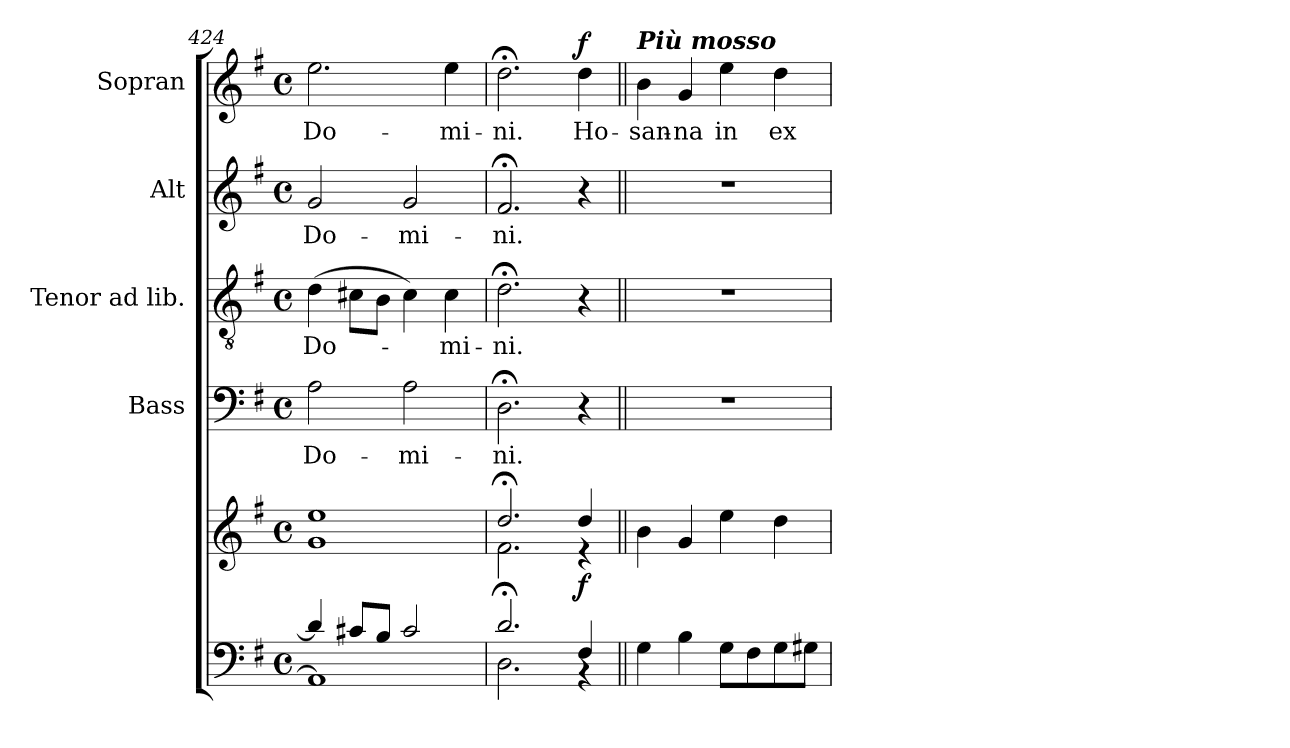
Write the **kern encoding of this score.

**kern	**kern	**dynam	**kern	**text	**kern	**text	**kern	**text	**kern	**text	**dynam
*part5	*part5	*part5	*part4	*part4	*part3	*part3	*part2	*part2	*part1	*part1	*part1
*staff6	*staff5	*staff5/6	*staff4	*staff4	*staff3	*staff3	*staff2	*staff2	*staff1	*staff1	*staff1
*	*	*	*I"Bass	*	*I"Tenor ad lib.	*	*I"Alt	*	*I"Sopran	*	*
*	*	*	*I'B.	*	*I'T.	*	*I'A.	*	*I'S.	*	*
!!LO:LB:g=z
*clefF4	*clefG2	*	*clefF4	*	*clefGv2	*	*clefG2	*	*clefG2	*	*
*k[f#]	*k[f#]	*	*k[f#]	*	*k[f#]	*	*k[f#]	*	*k[f#]	*	*
*G:	*G:	*	*G:	*	*G:	*	*G:	*	*G:	*	*
*M4/4	*M4/4	*	*M4/4	*	*M4/4	*	*M4/4	*	*M4/4	*	*
*met(c)	*met(c)	*	*met(c)	*	*met(c)	*	*met(c)	*	*met(c)	*	*
=424	=424	=424	=424	=424	=424	=424	=424	=424	=424	=424	=424
*^	*^	*	*	*	*	*	*	*	*	*	*
!	!	!	!	!	!	!LO:LY:b	!	!LO:LY:b	!	!LO:LY:b	!	!LO:LY:b	!
4d/]	1AA]	1ee	1g	.	2A\	Do-	(>4d\	Do-	2g/	Do-	2.ee\	Do-	.
8c#X/L	.	.	.	.	.	.	8c#X\L	.	.	.	.	.	.
8B/J	.	.	.	.	.	.	8B\J	.	.	.	.	.	.
!	!	!	!	!	!	!LO:LY:b	!	!	!	!LO:LY:b	!	!	!
2c#/	.	.	.	.	2A\	-mi-	4c#\)	.	2g/	-mi-	.	.	.
!	!	!	!	!	!	!	!	!LO:LY:b	!	!	!	!LO:LY:b	!
.	.	.	.	.	.	.	4c#\	-mi-	.	.	4ee\	-mi-	.
=425	=425	=425	=425	=425	=425	=425	=425	=425	=425	=425	=425	=425	=425
!	!	!	!	!	!	!LO:LY:b	!	!LO:LY:b	!	!LO:LY:b	!	!LO:LY:b	!
2.d;/	2.D\	2.dd;</	2.f#\	.	2.D;<\	-ni.	2.d;<\	-ni.	2.f#;</	-ni.	2.dd;<\	-ni.	.
!	!	!	!	!LO:DY:b	!	!	!	!	!	!	!	!LO:LY:b	!LO:DY:a
4F#/	4rAA	4dd/	4re	f	4r	.	4r	.	4r	.	4dd\	Ho-	f
=426||	=426||	=426||	=426||	=426||	=426||	=426||	=426||	=426||	=426||	=426||	=426||	=426||	=426||
!	!	!	!	!	!	!	!	!	!	!	!LO:TX:a:Bi:t=Più mosso	!	!
!	!	!	!	!	!	!	!	!	!	!	!	!LO:LY:b	!
*v	*v	*	*	*	*	*	*	*	*	*	*	*	*
*	*v	*v	*	*	*	*	*	*	*	*	*	*
4G\	4b\	.	1r	.	1r	.	1r	.	4b\	-san-	.
!	!	!	!	!	!	!	!	!	!	!LO:LY:b	!
4B\	4g/	.	.	.	.	.	.	.	4g/	-na	.
!	!	!	!	!	!	!	!	!	!	!LO:LY:b	!
8G\L	4ee\	.	.	.	.	.	.	.	4ee\	in	.
8F#\	.	.	.	.	.	.	.	.	.	.	.
!	!	!	!	!	!	!	!	!	!	!LO:LY:b	!
8G\	4dd\	.	.	.	.	.	.	.	4dd\	ex-	.
8G#X\J	.	.	.	.	.	.	.	.	.	.	.
=	=	=	=	=	=	=	=	=	=	=	=
*-	*-	*-	*-	*-	*-	*-	*-	*-	*-	*-	*-
